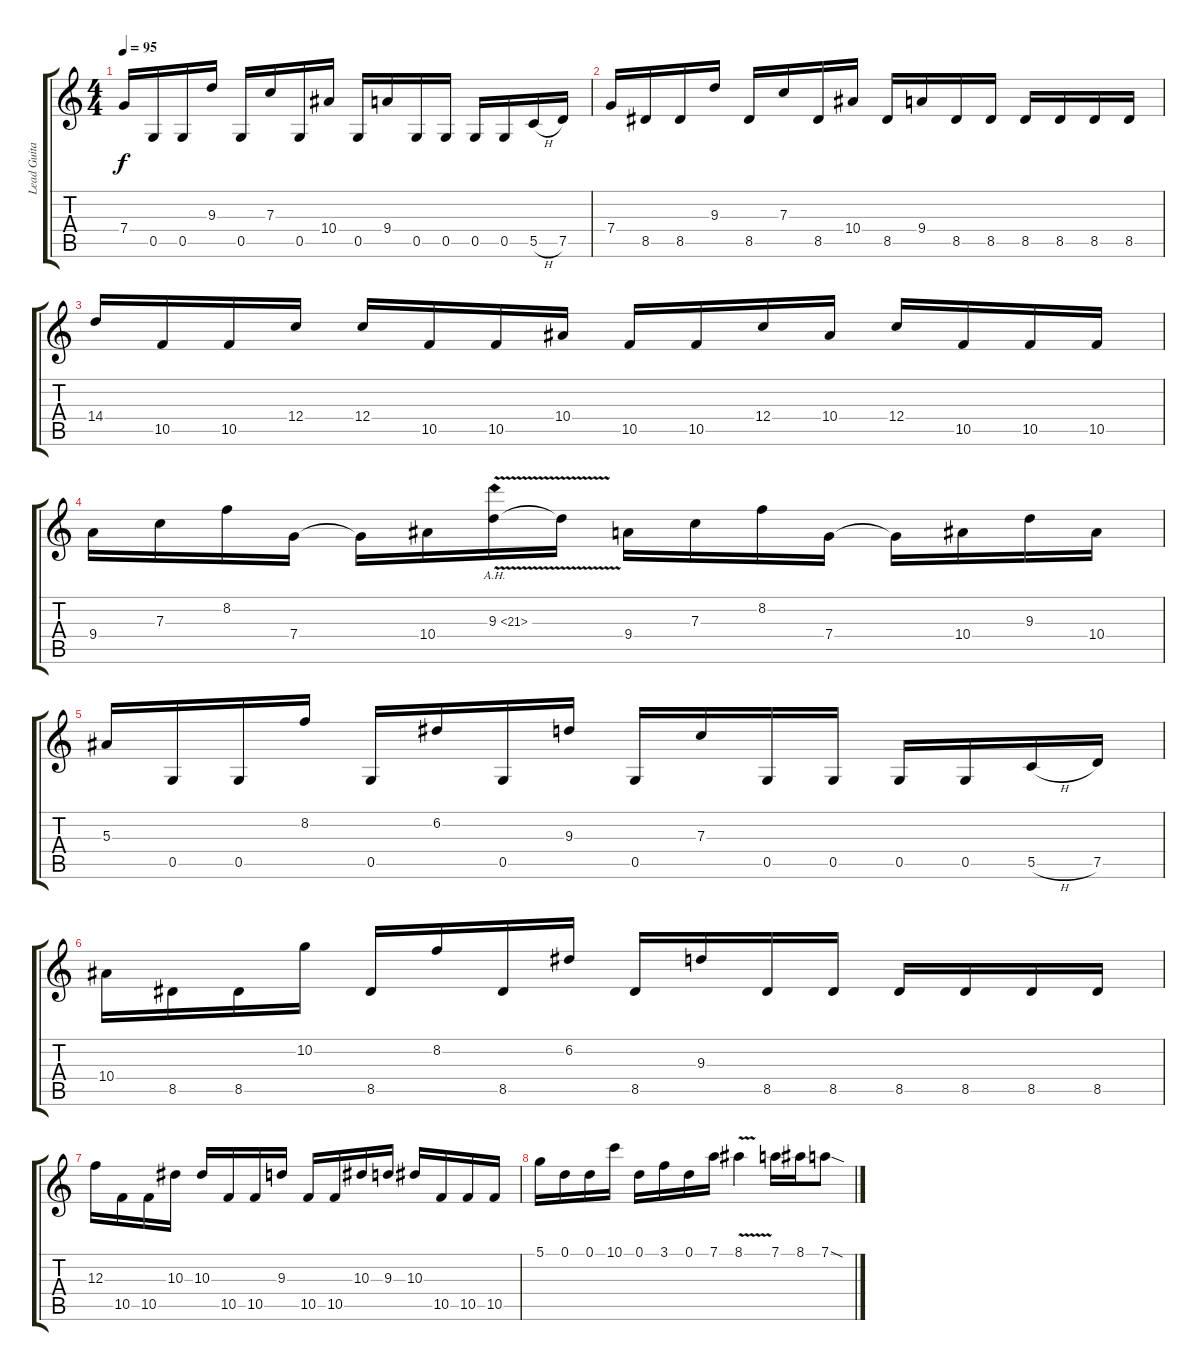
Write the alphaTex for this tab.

\track ("Lead Guitar" "Lead Guita") {instrument distortionguitar}
\staff {score tabs}
\tuning (D4 A3 F3 C3 G2 D2) {hide}
\ts (4 4)
\tempo 95
\clef g2
\ks c
7.4.16{dy f} 0.5.16 0.5.16 9.3.16 0.5.16 7.3.16 0.5.16 10.4.16 0.5.16 9.4.16 0.5.16 0.5.16 0.5.16 0.5.16 5.5{h}.16 7.5.16 |
7.4.16 8.5.16 8.5.16 9.3.16 8.5.16 7.3.16 8.5.16 10.4.16 8.5.16 9.4.16 8.5.16 8.5.16 8.5.16 8.5.16 8.5.16 8.5.16 |
14.4.16 10.5.16 10.5.16 12.4.16 12.4.16 10.5.16 10.5.16 10.4.16 10.5.16 10.5.16 12.4.16 10.4.16 12.4.16 10.5.16 10.5.16 10.5.16 |
9.4.16 7.3.16 8.2.16 7.4.16 7.4{t}.16 10.4.16 9.3{ah 12 v}.16 9.3{t}.16 9.4.16 7.3.16 8.2.16 7.4.16 7.4{t}.16 10.4.16 9.3.16 10.4.16 |
5.3.16 0.5.16 0.5.16 8.2.16 0.5.16 6.2.16 0.5.16 9.3.16 0.5.16 7.3.16 0.5.16 0.5.16 0.5.16 0.5.16 5.5{h}.16 7.5.16 |
10.4.16 8.5.16 8.5.16 10.2.16 8.5.16 8.2.16 8.5.16 6.2.16 8.5.16 9.3.16 8.5.16 8.5.16 8.5.16 8.5.16 8.5.16 8.5.16 |
12.3.16 10.5.16 10.5.16 10.3.16 10.3.16 10.5.16 10.5.16 9.3.16 10.5.16 10.5.16 10.3.16 9.3.16 10.3.16 10.5.16 10.5.16 10.5.16 |
5.1.16 0.1.16 0.1.16 10.1.16 0.1.16 3.1.16 0.1.16 7.1.16 8.1{v}.4 7.1.16 8.1.16 7.1{sod}.8
